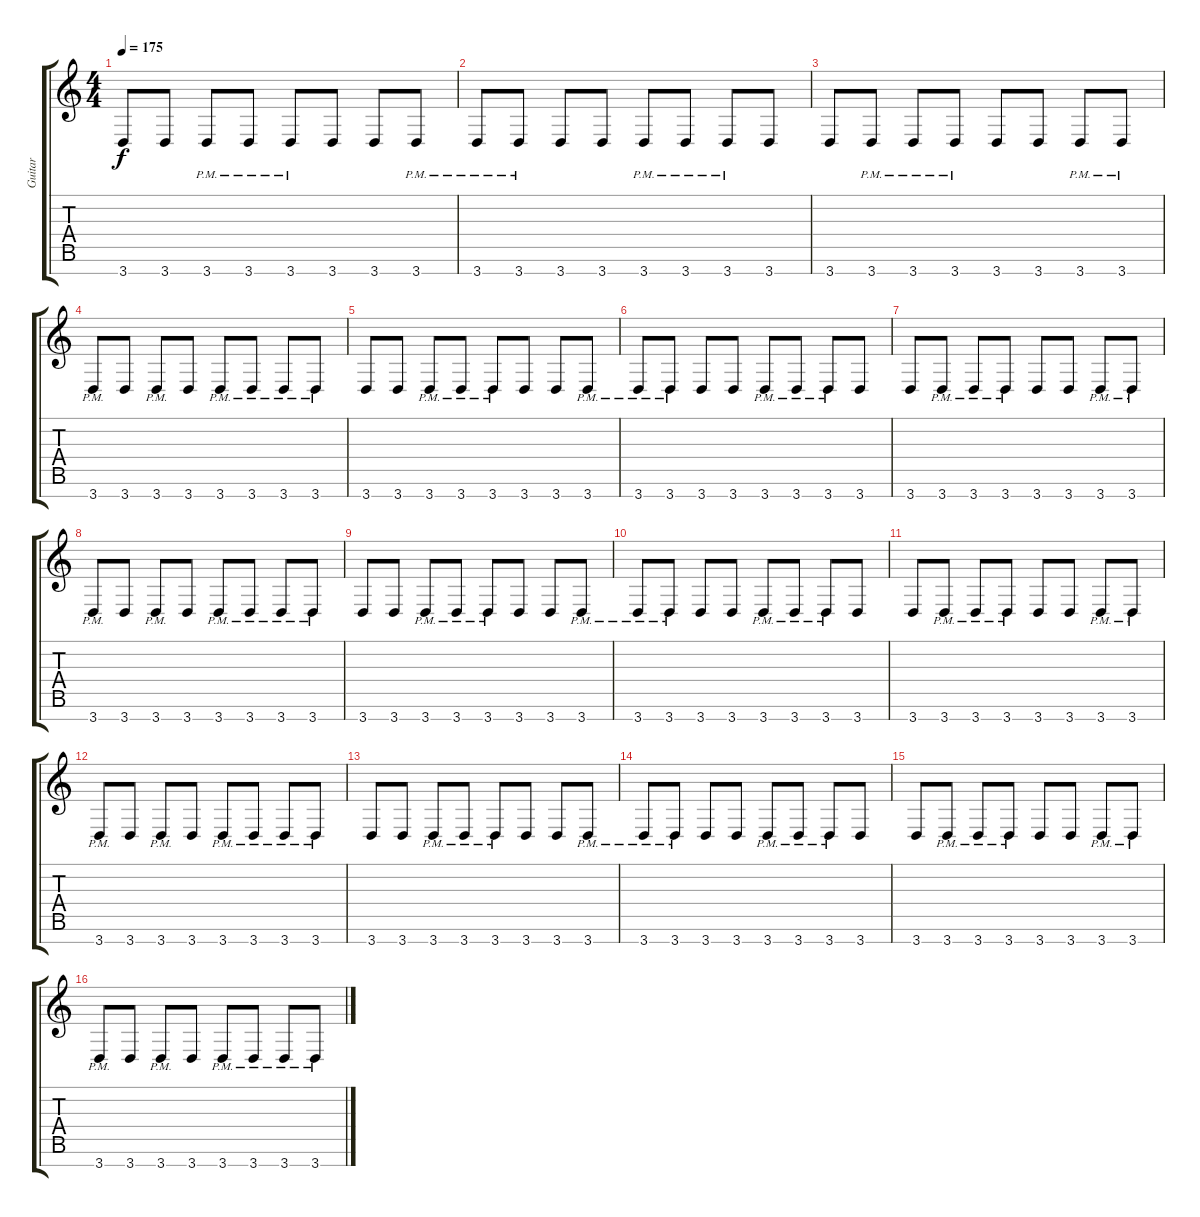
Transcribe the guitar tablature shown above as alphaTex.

\track ("Guitar" "Guitar") {instrument distortionguitar}
\staff {score tabs}
\tuning (E4 B3 G3 D3 A2 E2 B1) {hide}
\ts (4 4)
\tempo 175
\clef g2
\ks c
3.7.8{dy f} 3.7.8 3.7{pm}.8 3.7{pm}.8 3.7{pm}.8 3.7.8 3.7.8 3.7{pm}.8 |
3.7{pm}.8 3.7{pm}.8 3.7.8 3.7.8 3.7{pm}.8 3.7{pm}.8 3.7{pm}.8 3.7.8 |
3.7.8 3.7{pm}.8 3.7{pm}.8 3.7{pm}.8 3.7.8 3.7.8 3.7{pm}.8 3.7{pm}.8 |
3.7{pm}.8 3.7.8 3.7{pm}.8 3.7.8 3.7{pm}.8 3.7{pm}.8 3.7{pm}.8 3.7{pm}.8 |
3.7.8 3.7.8 3.7{pm}.8 3.7{pm}.8 3.7{pm}.8 3.7.8 3.7.8 3.7{pm}.8 |
3.7{pm}.8 3.7{pm}.8 3.7.8 3.7.8 3.7{pm}.8 3.7{pm}.8 3.7{pm}.8 3.7.8 |
3.7.8 3.7{pm}.8 3.7{pm}.8 3.7{pm}.8 3.7.8 3.7.8 3.7{pm}.8 3.7{pm}.8 |
3.7{pm}.8 3.7.8 3.7{pm}.8 3.7.8 3.7{pm}.8 3.7{pm}.8 3.7{pm}.8 3.7{pm}.8 |
3.7.8 3.7.8 3.7{pm}.8 3.7{pm}.8 3.7{pm}.8 3.7.8 3.7.8 3.7{pm}.8 |
3.7{pm}.8 3.7{pm}.8 3.7.8 3.7.8 3.7{pm}.8 3.7{pm}.8 3.7{pm}.8 3.7.8 |
3.7.8 3.7{pm}.8 3.7{pm}.8 3.7{pm}.8 3.7.8 3.7.8 3.7{pm}.8 3.7{pm}.8 |
3.7{pm}.8 3.7.8 3.7{pm}.8 3.7.8 3.7{pm}.8 3.7{pm}.8 3.7{pm}.8 3.7{pm}.8 |
3.7.8 3.7.8 3.7{pm}.8 3.7{pm}.8 3.7{pm}.8 3.7.8 3.7.8 3.7{pm}.8 |
3.7{pm}.8 3.7{pm}.8 3.7.8 3.7.8 3.7{pm}.8 3.7{pm}.8 3.7{pm}.8 3.7.8 |
3.7.8 3.7{pm}.8 3.7{pm}.8 3.7{pm}.8 3.7.8 3.7.8 3.7{pm}.8 3.7{pm}.8 |
3.7{pm}.8 3.7.8 3.7{pm}.8 3.7.8 3.7{pm}.8 3.7{pm}.8 3.7{pm}.8 3.7{pm}.8
